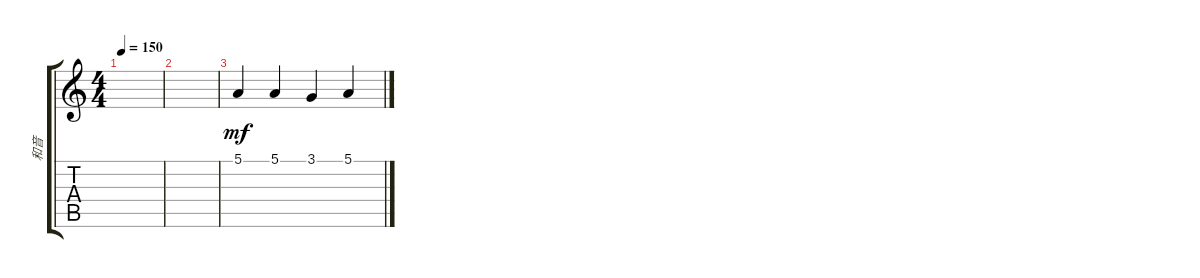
\track ("和音" "和音") {instrument churchorgan}
\staff {score tabs}
\tuning (E4 B3 G3 D3 A2 E2) {hide}
\ts (4 4)
\tempo 150
\clef g2
\ks c
|
|
5.1.4{dy mf} 5.1.4 3.1.4 5.1.4
